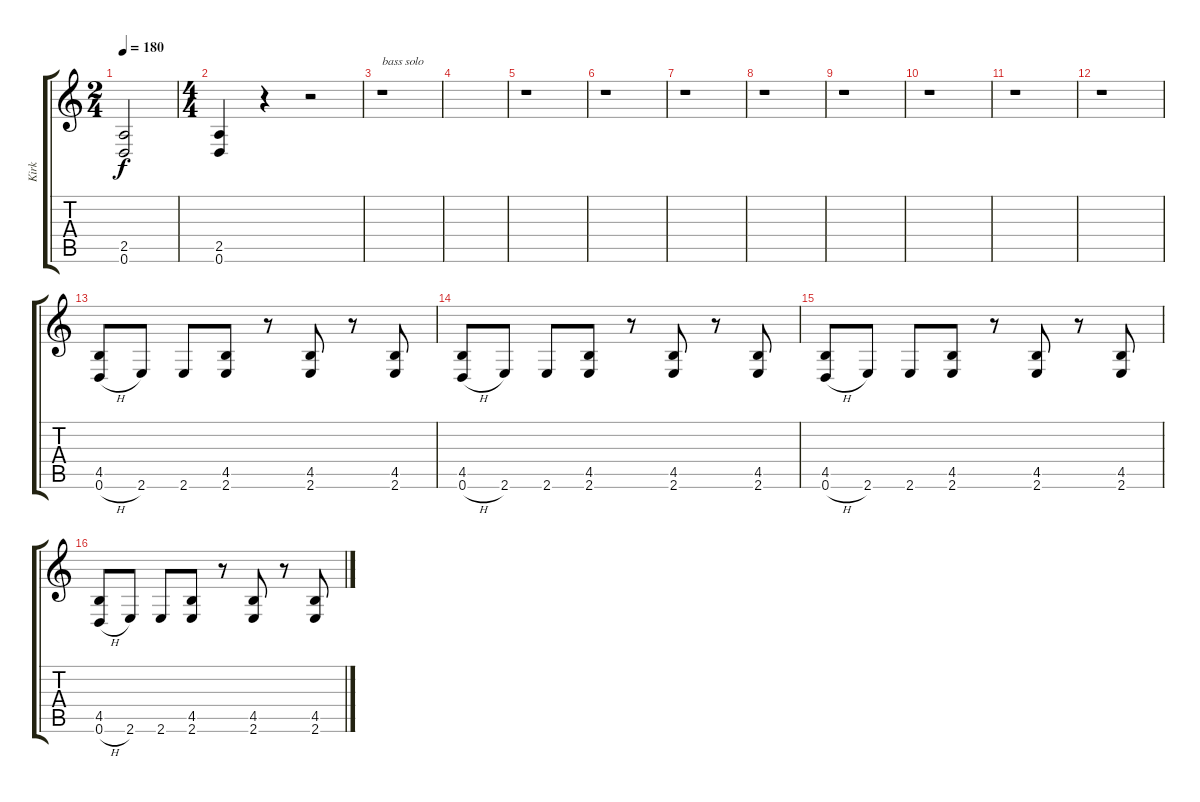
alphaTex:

\track ("Kirk" "Kirk") {instrument distortionguitar}
\staff {score tabs}
\tuning (D4 A3 F3 C3 G2 D2) {hide}
\ts (2 4)
\tempo 180
\clef g2
\ks c
(2.5{t} 0.6{t}).2{dy f} |
\ts (4 4)
(2.5 0.6).4 r.4 r.2 |
r.1{txt "bass solo"} |
|
r.1 |
r.1 |
r.1 |
r.1 |
r.1 |
r.1 |
r.1 |
r.1 |
(4.5 0.6{h}).8 2.6.8 2.6.8 (4.5 2.6).8 r.8 (4.5 2.6).8 r.8 (4.5 2.6).8 |
(4.5 0.6{h}).8 2.6.8 2.6.8 (4.5 2.6).8 r.8 (4.5 2.6).8 r.8 (4.5 2.6).8 |
(4.5 0.6{h}).8 2.6.8 2.6.8 (4.5 2.6).8 r.8 (4.5 2.6).8 r.8 (4.5 2.6).8 |
(4.5 0.6{h}).8 2.6.8 2.6.8 (4.5 2.6).8 r.8 (4.5 2.6).8 r.8 (4.5 2.6).8
